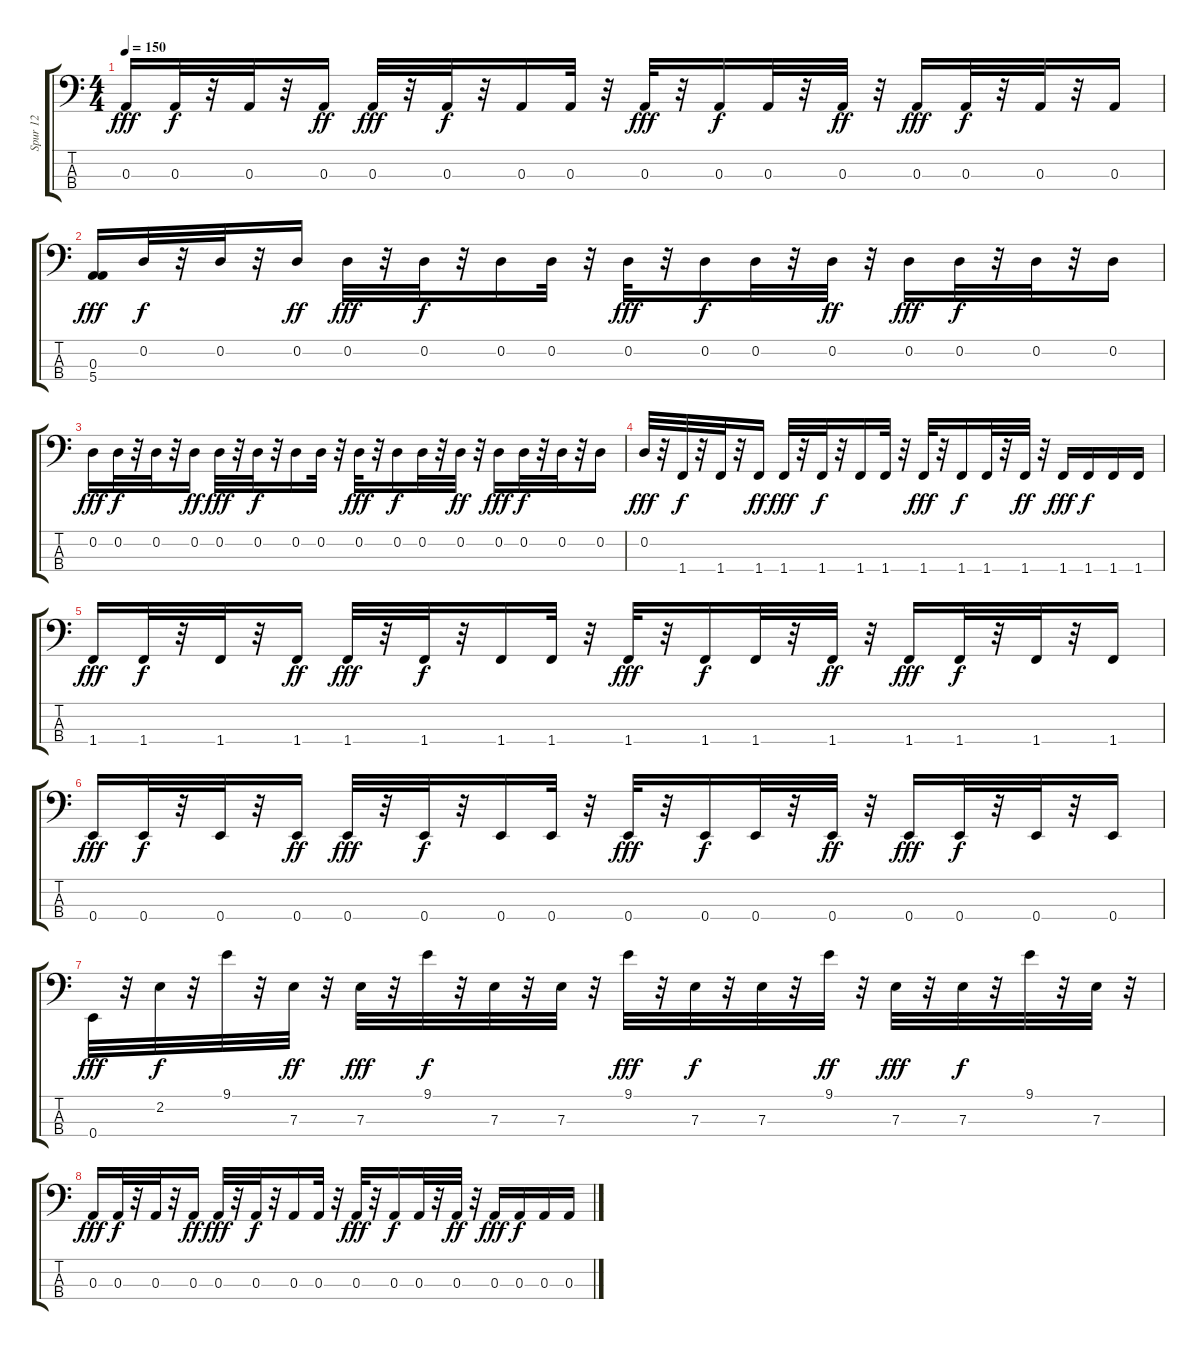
\track ("Spur 12" "Spur 12") {instrument synthbass2}
\staff {score tabs}
\tuning (G2 D2 A1 E1) {hide}
\ts (4 4)
\tempo 150
\clef f4
\ks c
0.3.16{dy fff} 0.3.32{dy f} r.32 0.3.32 r.32 0.3.16{dy ff} 0.3.32{dy fff} r.32 0.3.32{dy f} r.32 0.3.16 0.3.32 r.32 0.3.32{dy fff} r.32 0.3.16{dy f} 0.3.32 r.32 0.3.32{dy ff} r.32 0.3.16{dy fff} 0.3.32{dy f} r.32 0.3.32 r.32 0.3.16 |
(0.3 5.4).16{dy fff} 0.2.32{dy f} r.32 0.2.32 r.32 0.2.16{dy ff} 0.2.32{dy fff} r.32 0.2.32{dy f} r.32 0.2.16 0.2.32 r.32 0.2.32{dy fff} r.32 0.2.16{dy f} 0.2.32 r.32 0.2.32{dy ff} r.32 0.2.16{dy fff} 0.2.32{dy f} r.32 0.2.32 r.32 0.2.16 |
0.2.16{dy fff} 0.2.32{dy f} r.32 0.2.32 r.32 0.2.16{dy ff} 0.2.32{dy fff} r.32 0.2.32{dy f} r.32 0.2.16 0.2.32 r.32 0.2.32{dy fff} r.32 0.2.16{dy f} 0.2.32 r.32 0.2.32{dy ff} r.32 0.2.16{dy fff} 0.2.32{dy f} r.32 0.2.32 r.32 0.2.16 |
0.2.32{dy fff} r.32 1.4.32{dy f} r.32 1.4.32 r.32 1.4.16{dy ff} 1.4.32{dy fff} r.32 1.4.32{dy f} r.32 1.4.16 1.4.32 r.32 1.4.32{dy fff} r.32 1.4.16{dy f} 1.4.32 r.32 1.4.32{dy ff} r.32 1.4.16{dy fff} 1.4.16{dy f} 1.4.16 1.4.16 |
1.4.16{dy fff} 1.4.32{dy f} r.32 1.4.32 r.32 1.4.16{dy ff} 1.4.32{dy fff} r.32 1.4.32{dy f} r.32 1.4.16 1.4.32 r.32 1.4.32{dy fff} r.32 1.4.16{dy f} 1.4.32 r.32 1.4.32{dy ff} r.32 1.4.16{dy fff} 1.4.32{dy f} r.32 1.4.32 r.32 1.4.16 |
0.4.16{dy fff} 0.4.32{dy f} r.32 0.4.32 r.32 0.4.16{dy ff} 0.4.32{dy fff} r.32 0.4.32{dy f} r.32 0.4.16 0.4.32 r.32 0.4.32{dy fff} r.32 0.4.16{dy f} 0.4.32 r.32 0.4.32{dy ff} r.32 0.4.16{dy fff} 0.4.32{dy f} r.32 0.4.32 r.32 0.4.16 |
0.4.32{dy fff} r.32 2.2.32{dy f} r.32 9.1.32 r.32 7.3.32{dy ff} r.32 7.3.32{dy fff} r.32 9.1.32{dy f} r.32 7.3.32 r.32 7.3.32 r.32 9.1.32{dy fff} r.32 7.3.32{dy f} r.32 7.3.32 r.32 9.1.32{dy ff} r.32 7.3.32{dy fff} r.32 7.3.32{dy f} r.32 9.1.32 r.32 7.3.32 r.32 |
0.3.16{dy fff} 0.3.32{dy f} r.32 0.3.32 r.32 0.3.16{dy ff} 0.3.32{dy fff} r.32 0.3.32{dy f} r.32 0.3.16 0.3.32 r.32 0.3.32{dy fff} r.32 0.3.16{dy f} 0.3.32 r.32 0.3.32{dy ff} r.32 0.3.16{dy fff} 0.3.16{dy f} 0.3.16 0.3.16
